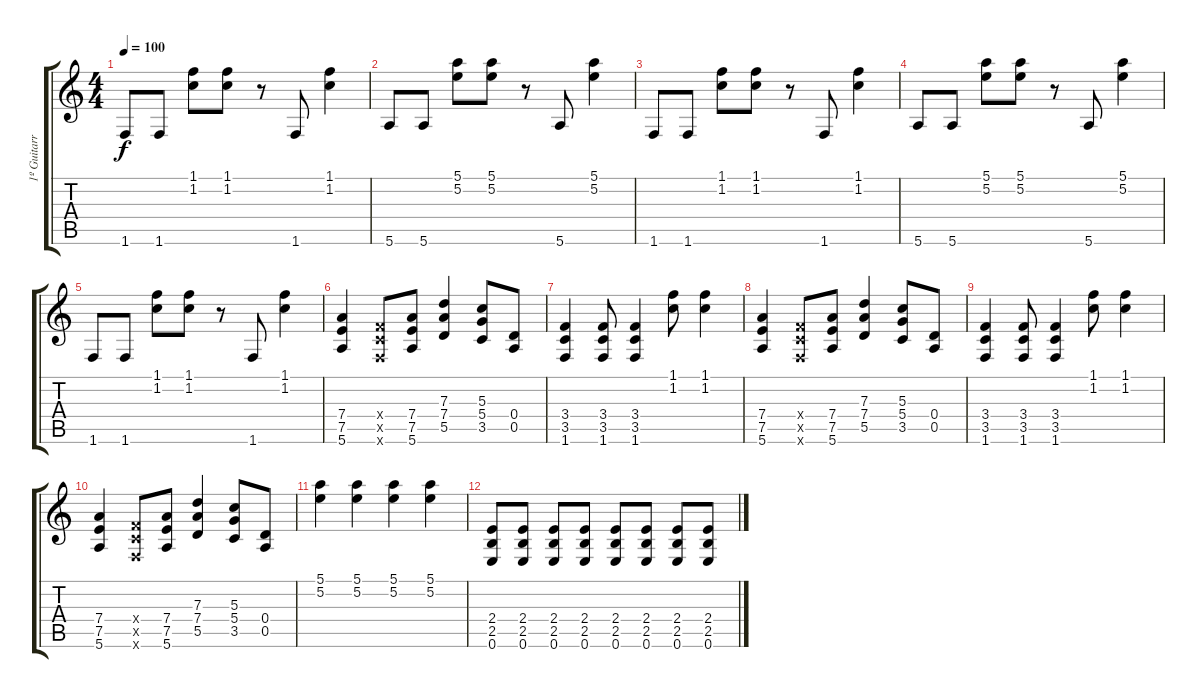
\track ("1º Guitarra" "1º Guitarr") {instrument distortionguitar}
\staff {score tabs}
\tuning (E4 B3 G3 D3 A2 E2) {hide}
\ts (4 4)
\tempo 100
\clef g2
\ks c
1.6.8{dy f} 1.6.8 (1.1 1.2).8 (1.1 1.2).8 r.8 1.6.8 (1.1 1.2).4 |
5.6.8 5.6.8 (5.1 5.2).8 (5.1 5.2).8 r.8 5.6.8 (5.1 5.2).4 |
1.6.8 1.6.8 (1.1 1.2).8 (1.1 1.2).8 r.8 1.6.8 (1.1 1.2).4 |
5.6.8 5.6.8 (5.1 5.2).8 (5.1 5.2).8 r.8 5.6.8 (5.1 5.2).4 |
1.6.8 1.6.8 (1.1 1.2).8 (1.1 1.2).8 r.8 1.6.8 (1.1 1.2).4 |
(7.4 7.5 5.6).4 (3.4{x} 3.5{x} 1.6{x}).8 (7.4 7.5 5.6).8 (7.3 7.4 5.5).4 (5.3 5.4 3.5).8 (0.4 0.5).8 |
(3.4 3.5 1.6).4 (3.4 3.5 1.6).8 (3.4 3.5 1.6).4 (1.1 1.2).8 (1.1 1.2).4 |
(7.4 7.5 5.6).4 (3.4{x} 3.5{x} 1.6{x}).8 (7.4 7.5 5.6).8 (7.3 7.4 5.5).4 (5.3 5.4 3.5).8 (0.4 0.5).8 |
(3.4 3.5 1.6).4 (3.4 3.5 1.6).8 (3.4 3.5 1.6).4 (1.1 1.2).8 (1.1 1.2).4 |
(7.4 7.5 5.6).4 (3.4{x} 3.5{x} 1.6{x}).8 (7.4 7.5 5.6).8 (7.3 7.4 5.5).4 (5.3 5.4 3.5).8 (0.4 0.5).8 |
(5.1 5.2).4 (5.1 5.2).4 (5.1 5.2).4 (5.1 5.2).4 |
(2.4 2.5 0.6).8 (2.4 2.5 0.6).8 (2.4 2.5 0.6).8 (2.4 2.5 0.6).8 (2.4 2.5 0.6).8 (2.4 2.5 0.6).8 (2.4 2.5 0.6).8 (2.4 2.5 0.6).8
